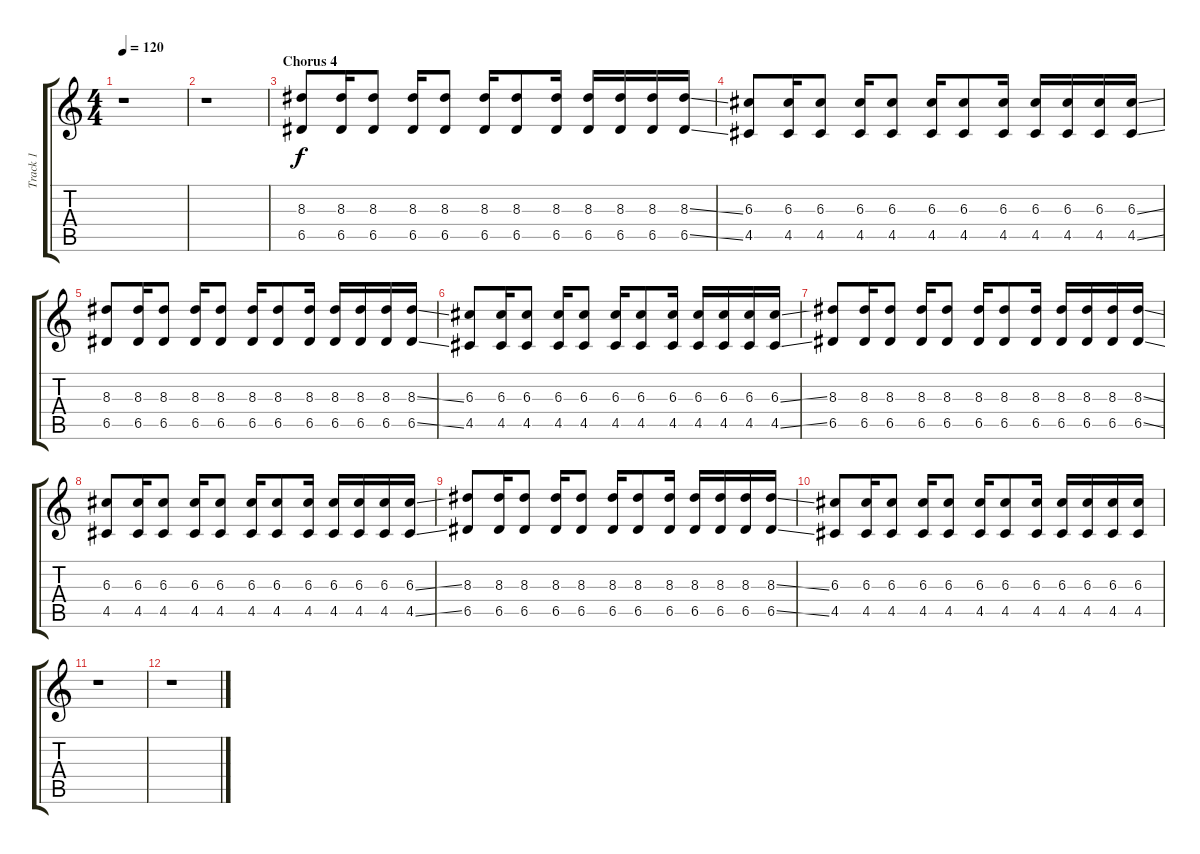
\track ("Track 1" "Track 1") {instrument acousticguitarsteel}
\staff {score tabs}
\tuning (E4 B3 G3 D3 A2 E2) {hide}
\ts (4 4)
\tempo 120
\clef g2
\ks c
r.1{dy f} |
r.1 |
\section ("" "Chorus 4")
(8.3 6.5).8 (8.3 6.5).16 (8.3 6.5).8 (8.3 6.5).16 (8.3 6.5).8 (8.3 6.5).16 (8.3 6.5).8 (8.3 6.5).16 (8.3 6.5).16 (8.3 6.5).16 (8.3 6.5).16 (8.3{ss} 6.5{ss}).16 |
(6.3 4.5).8 (6.3 4.5).16 (6.3 4.5).8 (6.3 4.5).16 (6.3 4.5).8 (6.3 4.5).16 (6.3 4.5).8 (6.3 4.5).16 (6.3 4.5).16 (6.3 4.5).16 (6.3 4.5).16 (6.3{ss} 4.5{ss}).16 |
(8.3 6.5).8 (8.3 6.5).16 (8.3 6.5).8 (8.3 6.5).16 (8.3 6.5).8 (8.3 6.5).16 (8.3 6.5).8 (8.3 6.5).16 (8.3 6.5).16 (8.3 6.5).16 (8.3 6.5).16 (8.3{ss} 6.5{ss}).16 |
(6.3 4.5).8 (6.3 4.5).16 (6.3 4.5).8 (6.3 4.5).16 (6.3 4.5).8 (6.3 4.5).16 (6.3 4.5).8 (6.3 4.5).16 (6.3 4.5).16 (6.3 4.5).16 (6.3 4.5).16 (6.3{ss} 4.5{ss}).16 |
(8.3 6.5).8 (8.3 6.5).16 (8.3 6.5).8 (8.3 6.5).16 (8.3 6.5).8 (8.3 6.5).16 (8.3 6.5).8 (8.3 6.5).16 (8.3 6.5).16 (8.3 6.5).16 (8.3 6.5).16 (8.3{ss} 6.5{ss}).16 |
(6.3 4.5).8 (6.3 4.5).16 (6.3 4.5).8 (6.3 4.5).16 (6.3 4.5).8 (6.3 4.5).16 (6.3 4.5).8 (6.3 4.5).16 (6.3 4.5).16 (6.3 4.5).16 (6.3 4.5).16 (6.3{ss} 4.5{ss}).16 |
(8.3 6.5).8 (8.3 6.5).16 (8.3 6.5).8 (8.3 6.5).16 (8.3 6.5).8 (8.3 6.5).16 (8.3 6.5).8 (8.3 6.5).16 (8.3 6.5).16 (8.3 6.5).16 (8.3 6.5).16 (8.3{ss} 6.5{ss}).16 |
(6.3 4.5).8 (6.3 4.5).16 (6.3 4.5).8 (6.3 4.5).16 (6.3 4.5).8 (6.3 4.5).16 (6.3 4.5).8 (6.3 4.5).16 (6.3 4.5).16 (6.3 4.5).16 (6.3 4.5).16 (6.3 4.5).16 |
r.1 |
r.1
